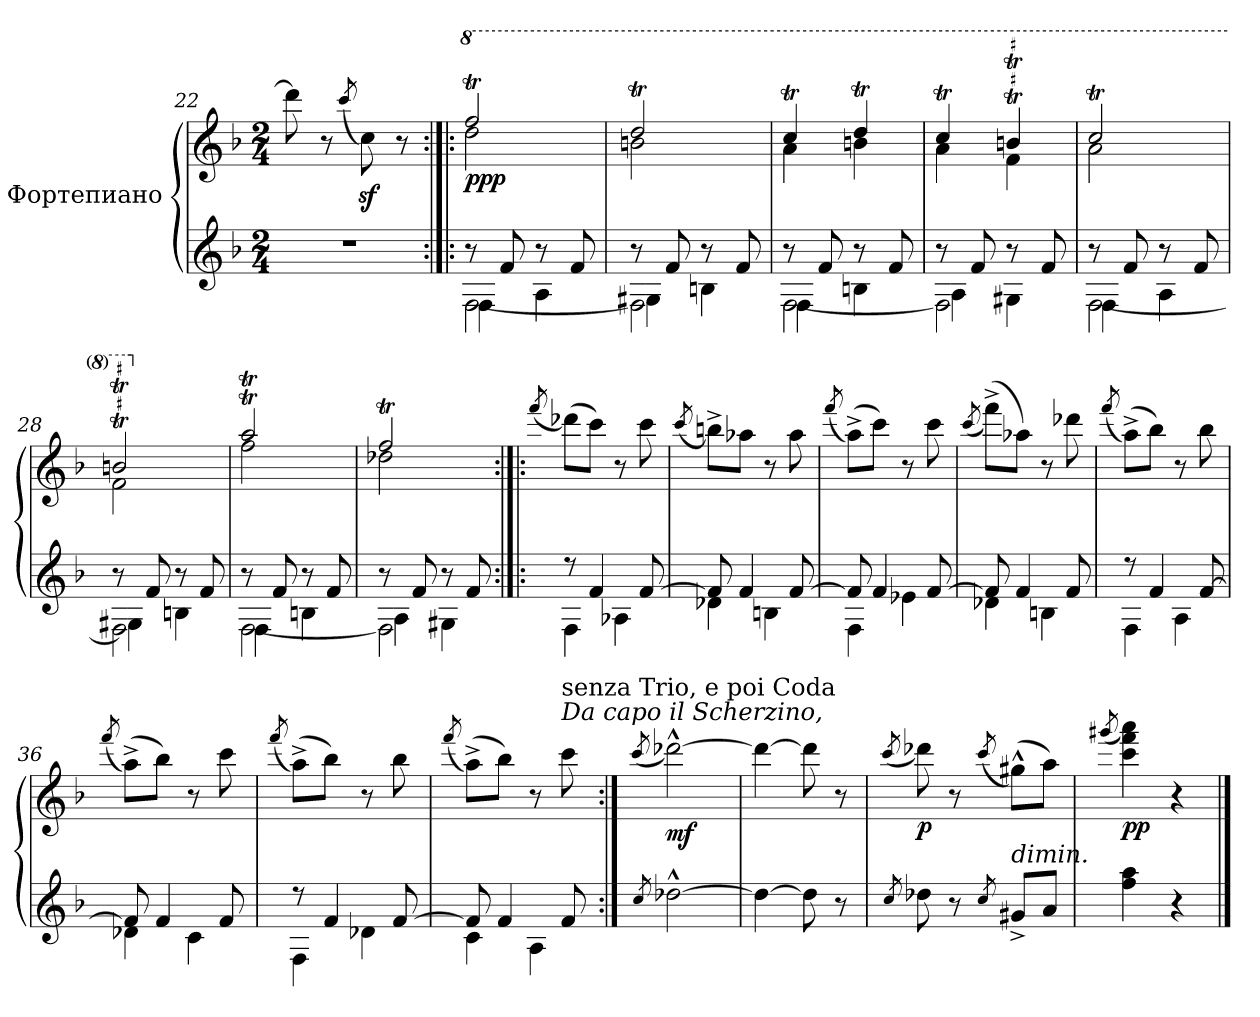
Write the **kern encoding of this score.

**kern	**kern	**dynam
*part1	*part1	*part1
*staff2	*staff1	*staff1/2
*I"Фортепиано	*	*
*clefG2	*clefG2	*
*k[b-]	*k[b-]	*
*M2/4	*M2/4	*
=22	=22	=22
2r	8ddd-\]	.
.	8r	.
.	(8qccc/	.
.	8ccz<\)	.
.	8r	.
!!LO:PB:g=z
=23:|!|:	=23:|!|:	=23:|!|:
*^	*	*
*	*^	*	*
*	*	*	*8va	*
*	*	*	*^	*
!	!	!	!	!	!LO:DY:b
8r	[2F\	4F\	2fffT/	2ddd\	ppp
8f/	.	.	.	.	.
8r	.	4A\	.	.	.
8f/	.	.	.	.	.
=24	=24	=24	=24	=24	=24
8r	2F\]	4G#X\	2dddT/	2bbn\	.
8f/	.	.	.	.	.
8r	.	4Bn\	.	.	.
8f/	.	.	.	.	.
=25	=25	=25	=25	=25	=25
8r	[2F\	4F\	4cccT/	4aa\	.
8f/	.	.	.	.	.
8r	.	4Bn\	4dddT/	4bbn\	.
8f/	.	.	.	.	.
=26	=26	=26	=26	=26	=26
8r	2F\]	4A\	4cccT/	4aa\	.
8f/	.	.	.	.	.
8r	.	4G#X\	4bbn/T 4ddd#X/yyT	4ff\	.
8f/	.	.	.	.	.
!!LO:LB:g=z	!!
=27	=27	=27	=27	=27	=27
8r	[2F\	4F\	2cccT/	2aa\	.
8f/	.	.	.	.	.
8r	.	4A\	.	.	.
8f/	.	.	.	.	.
=28	=28	=28	=28	=28	=28
8r	2F\]	4G#X\	2bbn/T 2eee#X/yyT	2ff\	.
8f/	.	.	.	.	.
8r	.	4Bn\	.	.	.
8f/	.	.	.	.	.
=29	=29	=29	=29	=29	=29
*	*	*	*X8va	*	*
8r	[2F\	4F\	2ddn/yyT 2aa/T	2ff\	.
8f/	.	.	.	.	.
8r	.	4Bn\	.	.	.
8f/	.	.	.	.	.
=30	=30	=30	=30	=30	=30
8r	2F\]	4A\	2ffT/	2dd-X\	.
8f/	.	.	.	.	.
8r	.	4G#X\	.	.	.
8f/	.	.	.	.	.
*v	*v	*v	*	*	*
*	*v	*v	*
!!LO:LB:g=z
=31:|!|:	=31:|!|:	=31:|!|:
.	(>8qfff/	.
*^	*	*
8r	4F\	(8ddd-X\L)	.
4f/	.	8ccc\J)	.
.	4A-X\	8r	.
[8f/	.	8ccc\	.
=32	=32	=32	=32
.	.	(>8qccc/	.
8f/]	4d-X\	8bbn^\L)	.
4f/	.	8aa-X\J	.
.	4Bn\	8r	.
[8f/	.	8aa-\	.
=33	=33	=33	=33
.	.	(8qfff/	.
8f/]	4F\	(8aa^\L)	.
4f/	.	8ccc\J)	.
.	4e-X\	8r	.
[8f/	.	8ccc\	.
=34	=34	=34	=34
.	.	(8qccc/	.
8f/]	4d-X\	(8fff^\L)	.
4f/	.	8aa-X\J)	.
.	4Bn\	8r	.
8f/	.	8ddd-X\	.
!!LO:LB:g=z
=35	=35	=35	=35
.	.	(8qfff/	.
8r	4F\	(8aa^\L)	.
4f/	.	8bb-\J)	.
.	4A\	8r	.
[8f/	.	8bb-\	.
=36	=36	=36	=36
.	.	(8qfff/	.
8f/]	4d-X\	(8aa^\L)	.
4f/	.	8bb-\J)	.
.	4c\	8r	.
8f/	.	8ccc\	.
=37	=37	=37	=37
.	.	(8qfff/	.
8r	4F\	(8aa^\L)	.
4f/	.	8bb-\J)	.
.	4d-X\	8r	.
[8f/	.	8bb-\	.
=38	=38	=38	=38
.	.	(8qfff/	.
8f/]	4c\	(8aa^\L)	.
4f/	.	8bb-\J)	.
.	4A\	8r	.
!	!	!LO:TX:a:i:t=Da capo il Scherzino,	!
!	!	!LO:TX:a:t=senza Trio, e poi Coda	!
8f/	.	8ccc\	.
*v	*v	*	*
!!LO:LB:g=z
=39:|!	=39:|!	=39:|!
8qcc/	(8qccc/	.
!	!	!LO:DY:b
[2dd-X^^\	[2ddd-X^^\)	mf
=40	=40	=40
4dd-\_	4ddd-\_	.
8dd-\]	8ddd-\]	.
8r	8r	.
=41	=41	=41
8qcc/	(8qccc/	.
!	!	!LO:DY:b
8dd-X\	8ddd-X\)	p
8r	8r	.
8qcc/	(8qccc/	.
!LO:TX:a:i:t=dimin.	!	!
8g#X^/L	(8gg#X^^\L)	.
8a/J	8aa\J)	.
=42	=42	=42
.	(8qggg#X/	.
!	!	!LO:DY:b
4ff\ 4aa\	4ccc\ 4fff\ 4aaa\)	pp
4r	4r	.
==	==	==
*-	*-	*-
